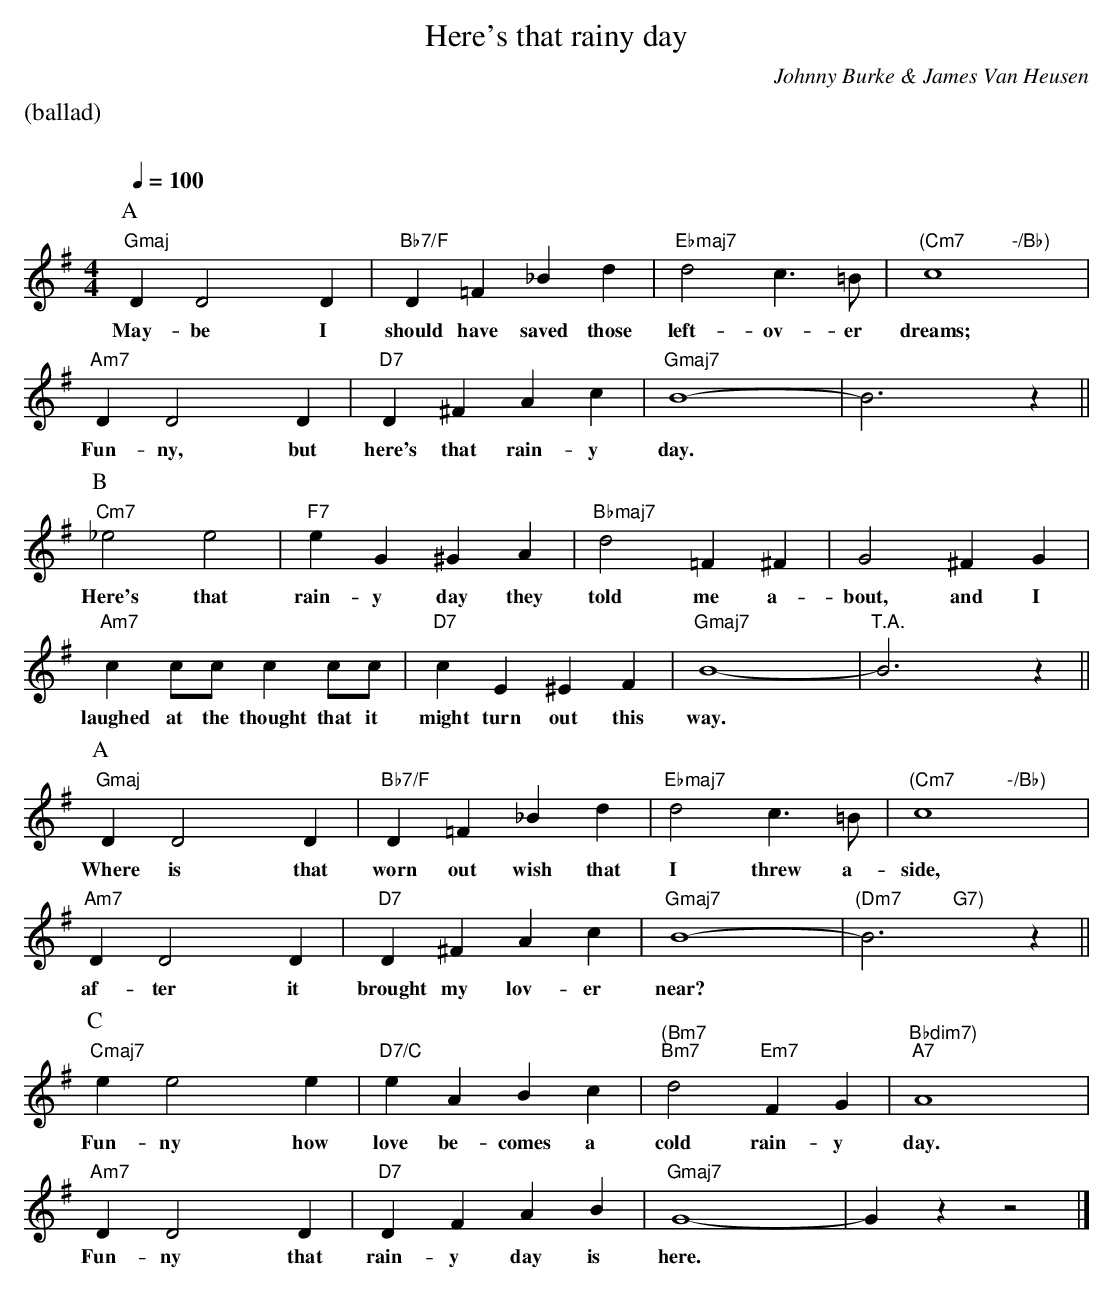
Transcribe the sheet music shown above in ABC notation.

X:1
T:Here's that rainy day
M:4/4
L:1/4
C:Johnny Burke & James Van Heusen
Q:1/4=100
%%staves (chords melody)
K:G
%%text (ballad)
%%vskip 20
P:A
V:chords
"Gmaj"x2 x2 | "Bb7/F"x2 x2 | "Ebmaj7"x2 x2 | "(Cm7"x2 "-/Bb)"x2 |
"Am7"x2 x2 | "D7"x2 x2 | "Gmaj7"x2 x2 | x2 x2 ||
V:melody
DD2D | D=F_Bd | d2c>=B | c4 |
w:May-be I should have saved those left-ov-er dreams;
DD2D | D^FAc | B4- | B3z ||
w:Fun-ny, but here's that rain-y day.*
P:B
V:chords
"Cm7"x2 x2 | "F7"x2 x2 | "Bbmaj7"x2 x2 | x2 x2 |
"Am7"x2 x2 | "D7"x2 x2 | "Gmaj7"x2 x2 | "T.A."x2 x2 ||
V:melody
_e2e2 | eG^GA | d2=F^F | G2^FG |
w:Here's that rain-y day they told me a-bout, and I
cc/c/cc/c/ | c E^EF | B4- | B3z ||
w:laughed at the thought that it might turn out this way.*
P:A
V:chords
"Gmaj"x2 x2 | "Bb7/F"x2 x2 | "Ebmaj7"x2 x2 | "(Cm7"x2 "-/Bb)"x2 |
"Am7"x2 x2 | "D7"x2 x2 | "Gmaj7"x2 x2 | "(Dm7"x2 "G7)"x2 ||
V:melody
DD2D | D=F_Bd | d2c>=B | c4 |
w:Where is that worn out wish that I threw a-side,
DD2D | D^FAc | B4- | B3z ||
w:af-ter it brought my lov-er near?*
P:C
V:chords
"Cmaj7"x2 x2 | "D7/C"x2 x2 | "(Bm7""Bm7"x2 "Em7"x2 | "Bbdim7)""A7"x2 x2 |
"Am7"x2 x2 | "D7"x2 x2 | "Gmaj7"x2 x2 | x2 x2 |]
V:melody
ee2e | eABc | d2FG | A4 |
w:Fun-ny how love be-comes a cold rain-y day.
DD2D | DFAB | G4- | Gz z2 |]
w:Fun-ny that rain-y day is here.*
